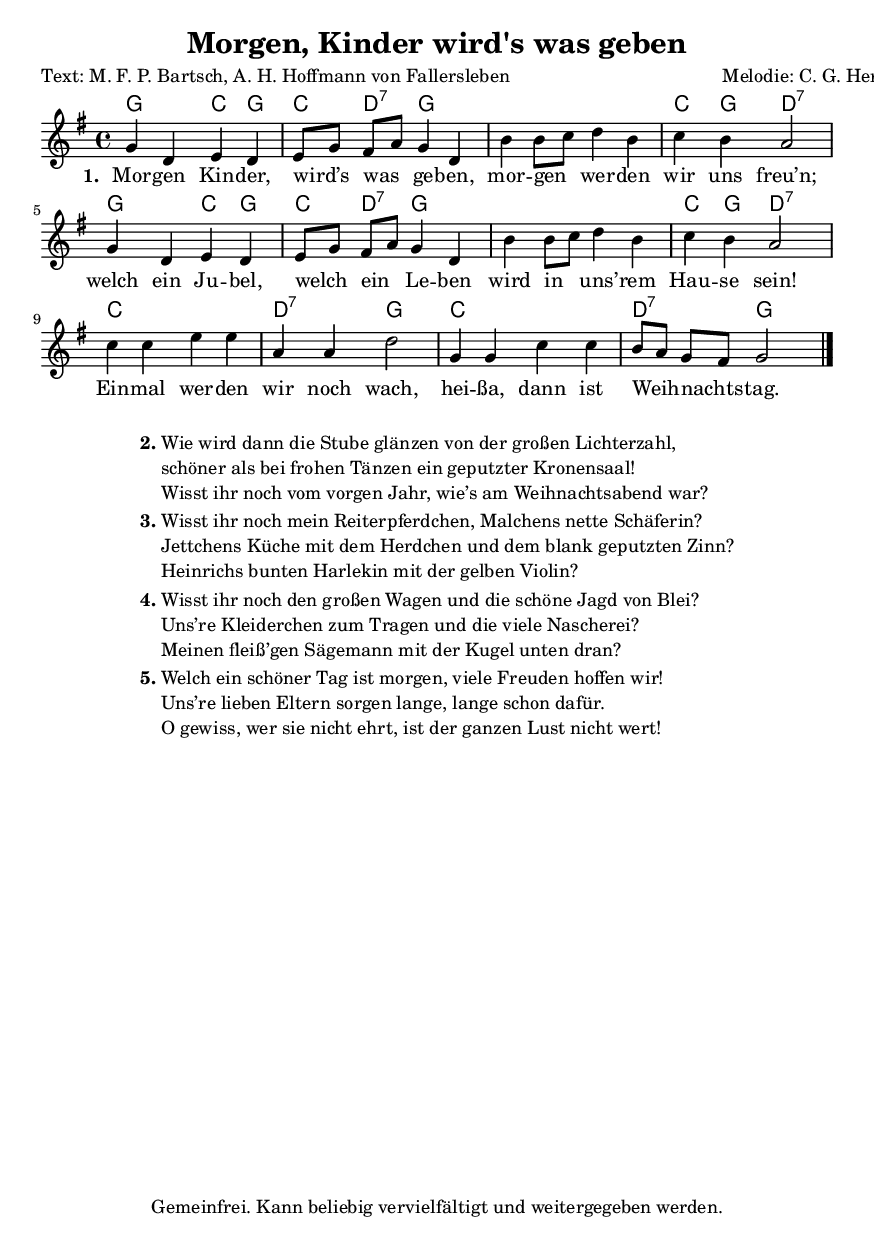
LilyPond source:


\version "2.12.3"
\header {
  title = "Morgen, Kinder wird's was geben"
  composer = "Melodie: C. G. Hering"
  poet = "Text: M. F. P. Bartsch, A. H. Hoffmann von Fallersleben"
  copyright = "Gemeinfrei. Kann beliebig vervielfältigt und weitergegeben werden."
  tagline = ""
}

#(set-global-staff-size 16)

%\include "deutsch.ly"
\include "default.ly"

theChords = \chordmode {
  f2 bes4 f4 bes4 c4:7 f1. bes4 f4 c2:7 f2 bes4 f4 bes4 c4:7 f1. bes4 f4 c2:7 bes1 c2:7 f2 bes1 c2:7 f4
}%%end of chordlist


AvoiceAA = \relative c'{
  \autoBeamOff
  \clef treble
  \key f \major
  \time 4/4
  f4 c d c      | % 1
  d8[ f] e[ g] f4 c      | % 2
  a' a8 [bes] c4 a      | % 3
  bes a g2      | % 4
  f4 c d c      | % 5
  d8[ f] e[ g] f4 c      | % 6
  a' a8[ bes] c4 a      | % 7
  bes a g2      | % 8
  bes4 bes d d      | % 9
  g, g c2      | % 10
  f,4 f bes  bes      | % 11
  a8[ g]  f[ e] f2 \bar "|."\bar "|."
}% end of last bar in partorvoice

ApartAverseA = \lyricmode {
  \set stanza = " 1. "
  Mor -- gen  Kin -- der,  wird’s was ge -- ben,
  mor -- gen wer -- den  wir uns freu’n;
  welch ein Ju -- bel,  welch ein Le -- ben
  wird in uns’ -- rem  Hau -- se  sein!
  Ein -- mal  wer -- den  wir noch wach,
  hei -- ßa,  dann ist Weih -- nachts -- tag.
}


\score {
  <<
    \new ChordNames { \germanChords \transpose f g {\theChords }}
    \context Staff = ApartA <<
        \context Voice = AvoiceAA \transpose f g{\AvoiceAA}
    >>
    \context Lyrics = ApartAverseA\lyricsto AvoiceAA  \ApartAverseA
  >>
}
 \markup {
   \fill-line {
     \hspace #0.1
     \column {
       \line {
         \bold "2."
         \column {
           "Wie wird dann die Stube glänzen von der großen Lichterzahl,"
           "schöner als bei frohen Tänzen ein geputzter Kronensaal!"
           "Wisst ihr noch vom vorgen Jahr, wie’s am Weihnachtsabend war?"
         }
       }
       \hspace #0.1
       \line {
         \bold "3."
         \column {
           "Wisst ihr noch mein Reiterpferdchen, Malchens nette Schäferin?"
           "Jettchens Küche mit dem Herdchen und dem blank geputzten Zinn?"
           "Heinrichs bunten Harlekin mit der gelben Violin?"
         }
       }
       \hspace #0.1
       \line {
         \bold "4."
         \column {
           "Wisst ihr noch den großen Wagen und die schöne Jagd von Blei?"
           "Uns’re Kleiderchen zum Tragen und die viele Nascherei?"
           "Meinen fleiß’gen Sägemann mit der Kugel unten dran?"
         }
       }
       \hspace #0.1
       \line {
         \bold "5."
         \column {
           "Welch ein schöner Tag ist morgen, viele Freuden hoffen wir!"
           "Uns’re lieben Eltern sorgen lange, lange schon dafür."
           "O gewiss, wer sie nicht ehrt, ist der ganzen Lust nicht wert!"
         }
       }
     }
     \hspace #0.1
   }
 }

 % some settings % vim: sw=2 et
